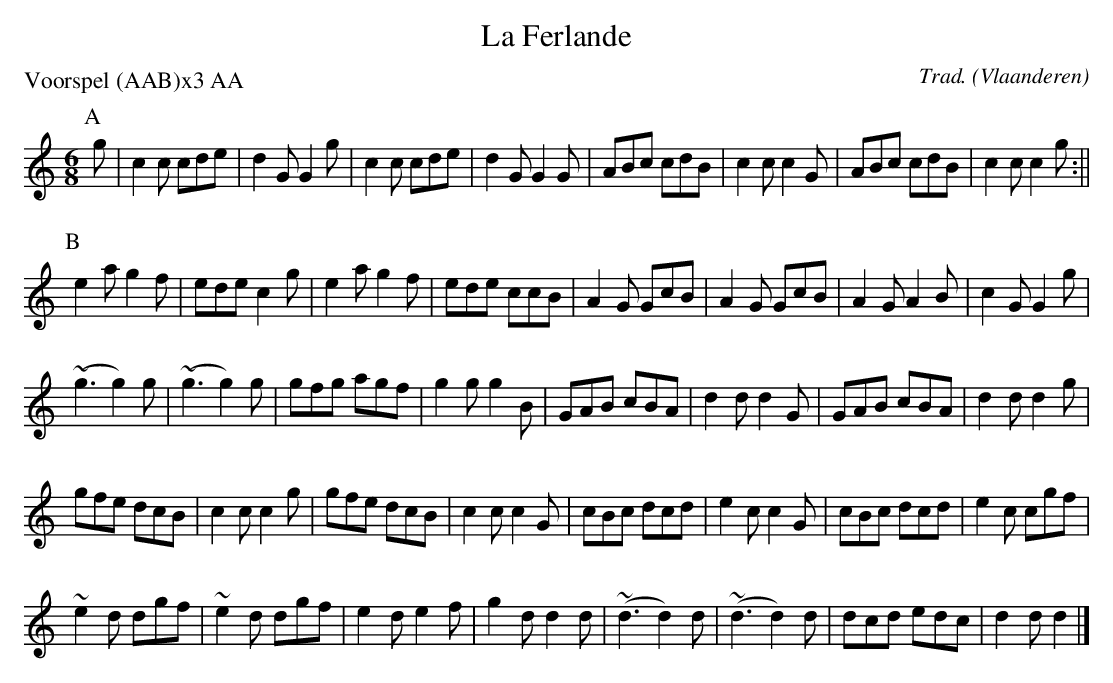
X:1
T:La Ferlande
C:Trad.
O:Vlaanderen
P:Voorspel (AAB)x3 AA
L:1/8
M:6/8
K:C
P:A
g | c2 c cde | d2 G G2 g | c2 c cde | d2 G G2 G | ABc cdB | c2 c c2 G | ABc cdB | c2 c c2 g :||
P:B
e2 a g2 f | ede c2 g | e2 a g2 f | ede ccB | A2 G GcB | A2 G GcB | A2 G A2 B | c2 G G2 g |
(~g3 g2) g | (~g3 g2) g | gfg agf | g2 g g2 B | GAB cBA | d2 d d2 G | GAB cBA | d2 d d2 g |
gfe dcB | c2 c c2 g | gfe dcB | c2 c c2 G | cBc dcd | e2 c c2 G | cBc dcd | e2 c cgf |
~e2 d dgf | ~e2 d dgf | e2 d e2 f | g2 d d2 d | (~d3 d2) d | (~d3 d2) d | dcd edc | d2 d d2 |]
